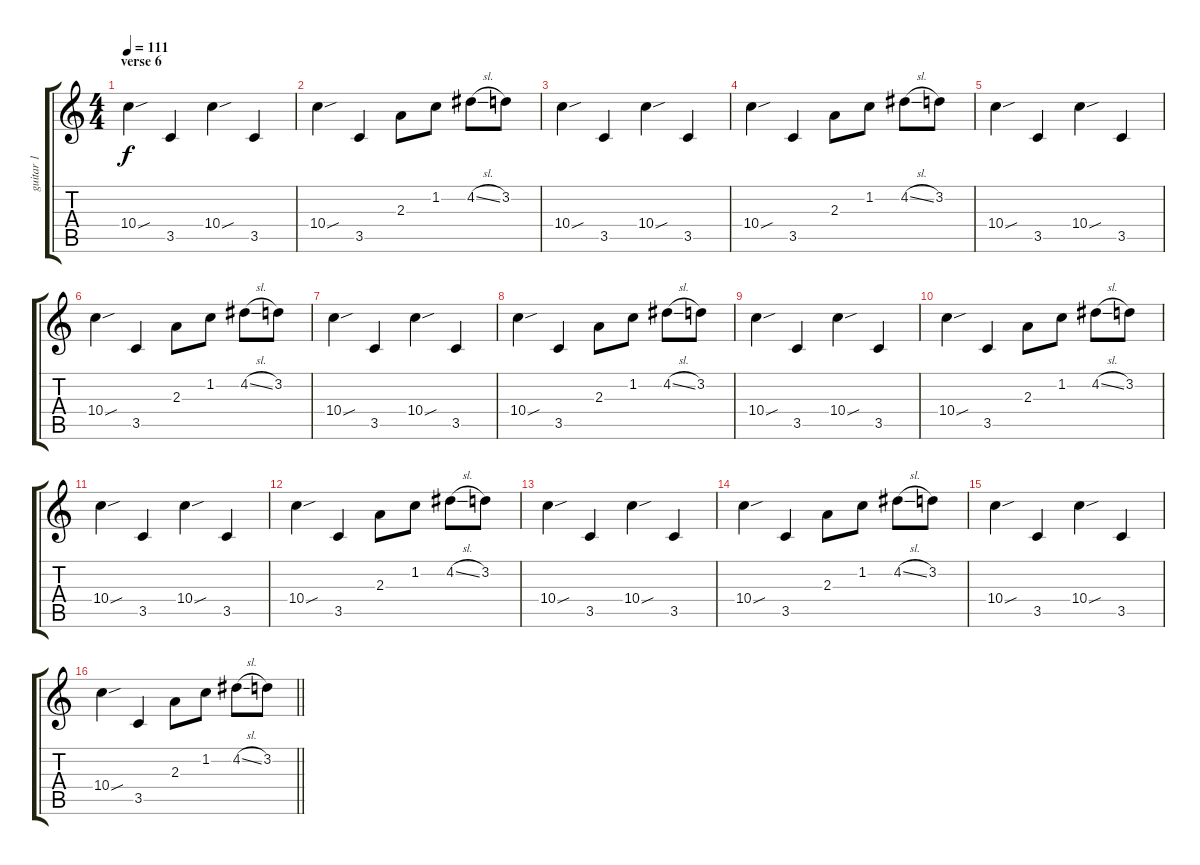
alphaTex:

\track ("guitar 1" "guitar 1") {instrument overdrivenguitar}
\staff {score tabs}
\tuning (E4 B3 G3 D3 A2 C2) {hide}
\ts (4 4)
\section ("" "verse 6")
\tempo 111
\clef g2
\ks c
10.4{sou}.4{dy f} 3.5.4 10.4{sou}.4 3.5.4 |
10.4{sou}.4 3.5.4 2.3.8 1.2.8 4.2{sl}.8 3.2.8 |
10.4{sou}.4 3.5.4 10.4{sou}.4 3.5.4 |
10.4{sou}.4 3.5.4 2.3.8 1.2.8 4.2{sl}.8 3.2.8 |
10.4{sou}.4 3.5.4 10.4{sou}.4 3.5.4 |
10.4{sou}.4 3.5.4 2.3.8 1.2.8 4.2{sl}.8 3.2.8 |
10.4{sou}.4 3.5.4 10.4{sou}.4 3.5.4 |
10.4{sou}.4 3.5.4 2.3.8 1.2.8 4.2{sl}.8 3.2.8 |
10.4{sou}.4 3.5.4 10.4{sou}.4 3.5.4 |
10.4{sou}.4 3.5.4 2.3.8 1.2.8 4.2{sl}.8 3.2.8 |
10.4{sou}.4 3.5.4 10.4{sou}.4 3.5.4 |
10.4{sou}.4 3.5.4 2.3.8 1.2.8 4.2{sl}.8 3.2.8 |
10.4{sou}.4 3.5.4 10.4{sou}.4 3.5.4 |
10.4{sou}.4 3.5.4 2.3.8 1.2.8 4.2{sl}.8 3.2.8 |
10.4{sou}.4 3.5.4 10.4{sou}.4 3.5.4 |
\barLineRight lightlight
10.4{sou}.4 3.5.4 2.3.8 1.2.8 4.2{sl}.8 3.2.8
